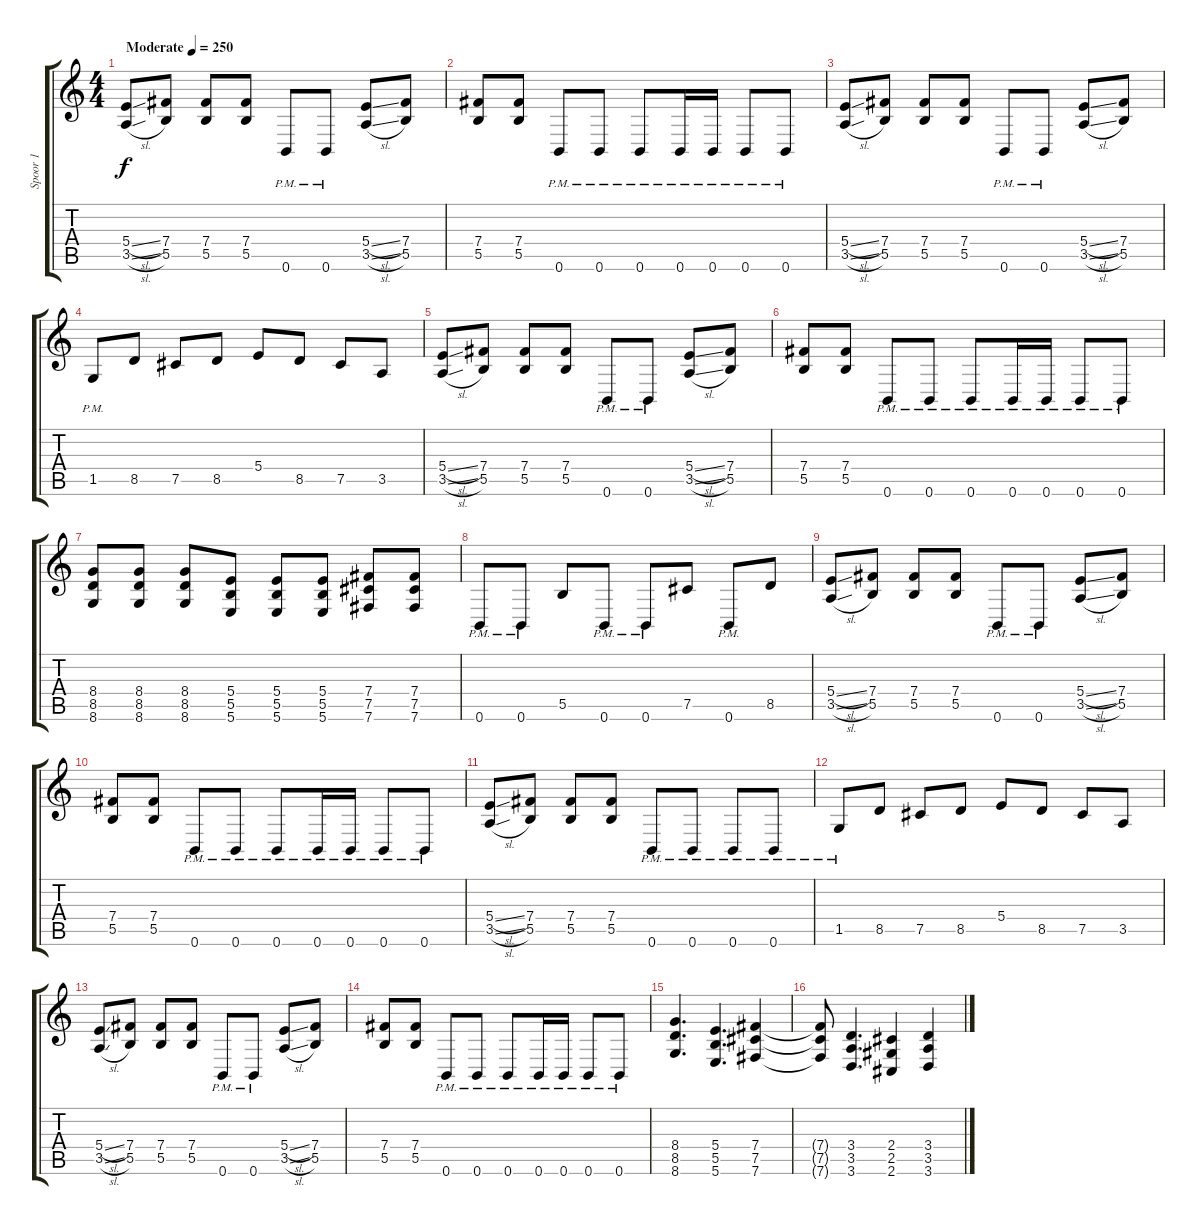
\track ("Spoor 1" "Spoor 1") {instrument overdrivenguitar}
\staff {score tabs}
\tuning (E4 B3 G3 B2 Gb2 B1) {hide}
\ts (4 4)
\tempo (250 "Moderate")
\clef g2
\ks c
(5.4{sl} 3.5{sl}).8{dy f instrument overdrivenguitar} (7.4 5.5).8 (7.4 5.5).8 (7.4 5.5).8 0.6{pm}.8 0.6{pm}.8 (5.4{sl} 3.5{sl}).8 (7.4 5.5).8 |
(7.4 5.5).8 (7.4 5.5).8 0.6{pm}.8 0.6{pm}.8 0.6{pm}.8 0.6{pm}.16 0.6{pm}.16 0.6{pm}.8 0.6{pm}.8 |
(5.4{sl} 3.5{sl}).8 (7.4 5.5).8 (7.4 5.5).8 (7.4 5.5).8 0.6{pm}.8 0.6{pm}.8 (5.4{sl} 3.5{sl}).8 (7.4 5.5).8 |
1.5{pm}.8 8.5.8 7.5.8 8.5.8 5.4.8 8.5.8 7.5.8 3.5.8 |
(5.4{sl} 3.5{sl}).8 (7.4 5.5).8 (7.4 5.5).8 (7.4 5.5).8 0.6{pm}.8 0.6{pm}.8 (5.4{sl} 3.5{sl}).8 (7.4 5.5).8 |
(7.4 5.5).8 (7.4 5.5).8 0.6{pm}.8 0.6{pm}.8 0.6{pm}.8 0.6{pm}.16 0.6{pm}.16 0.6{pm}.8 0.6{pm}.8 |
(8.4 8.5 8.6).8 (8.4 8.5 8.6).8 (8.4 8.5 8.6).8 (5.4 5.5 5.6).8 (5.4 5.5 5.6).8 (5.4 5.5 5.6).8 (7.4 7.5 7.6).8 (7.4 7.5 7.6).8 |
0.6{pm}.8 0.6{pm}.8 5.5.8 0.6{pm}.8 0.6{pm}.8 7.5.8 0.6{pm}.8 8.5.8 |
(5.4{sl} 3.5{sl}).8 (7.4 5.5).8 (7.4 5.5).8 (7.4 5.5).8 0.6{pm}.8 0.6{pm}.8 (5.4{sl} 3.5{sl}).8 (7.4 5.5).8 |
(7.4 5.5).8 (7.4 5.5).8 0.6{pm}.8 0.6{pm}.8 0.6{pm}.8 0.6{pm}.16 0.6{pm}.16 0.6{pm}.8 0.6{pm}.8 |
(5.4{sl} 3.5{sl}).8 (7.4 5.5).8 (7.4 5.5).8 (7.4 5.5).8 0.6{pm}.8 0.6{pm}.8 0.6{pm}.8 0.6{pm}.8 |
1.5{pm}.8 8.5.8 7.5.8 8.5.8 5.4.8 8.5.8 7.5.8 3.5.8 |
(5.4{sl} 3.5{sl}).8 (7.4 5.5).8 (7.4 5.5).8 (7.4 5.5).8 0.6{pm}.8 0.6{pm}.8 (5.4{sl} 3.5{sl}).8 (7.4 5.5).8 |
(7.4 5.5).8 (7.4 5.5).8 0.6{pm}.8 0.6{pm}.8 0.6{pm}.8 0.6{pm}.16 0.6{pm}.16 0.6{pm}.8 0.6{pm}.8 |
(8.4 8.5 8.6).4{d} (5.4 5.5 5.6).4{d} (7.4 7.5 7.6).4 |
(7.4{t} 7.5{t} 7.6{t}).8 (3.4 3.5 3.6).4{d} (2.4 2.5 2.6).4 (3.4 3.5 3.6).4
